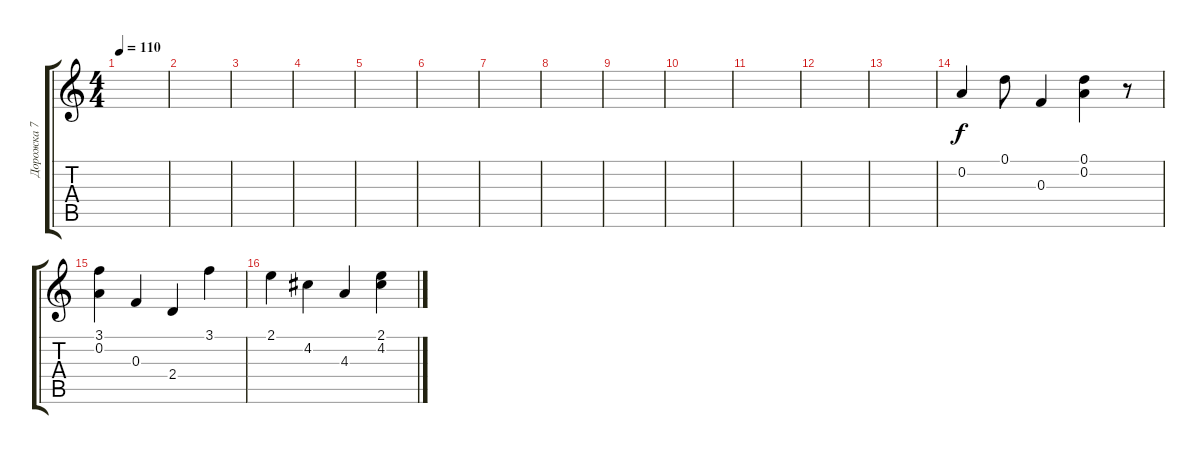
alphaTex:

\track ("Дорожка 7" "Дорожка 7") {instrument electricguitarclean}
\staff {score tabs}
\tuning (D4 A3 F3 C3 G2 D2) {hide}
\ts (4 4)
\tempo 110
\clef g2
\ks c
|
|
|
|
|
|
|
|
|
|
|
|
|
0.2.4 0.1.8 0.3.4 (0.1 0.2).4 r.8 |
(3.1 0.2).4 0.3.4 2.4.4 3.1.4 |
2.1.4 4.2.4 4.3.4 (2.1 4.2).4
